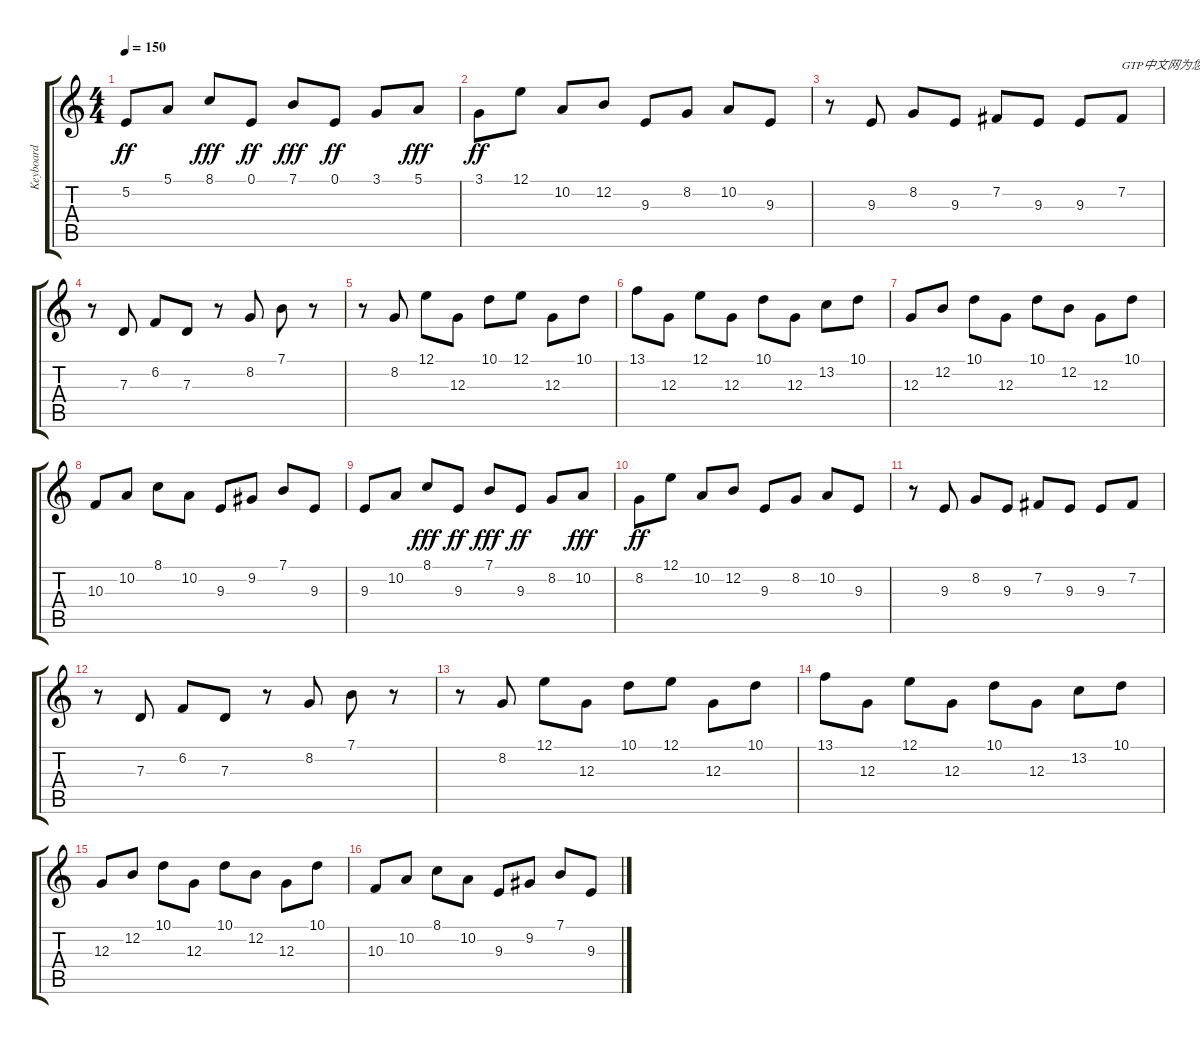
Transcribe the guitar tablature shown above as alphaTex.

\track ("Keyboard" "Keyboard") {instrument fx5brightness}
\staff {score tabs}
\tuning (E4 B3 G3 D3 A2 E2) {hide}
\ts (4 4)
\tempo 150
\clef g2
\ks c
5.2.8{dy ff instrument fx5brightness} 5.1.8 8.1.8{dy fff} 0.1.8{dy ff} 7.1.8{dy fff} 0.1.8{dy ff} 3.1.8 5.1.8{dy fff} |
3.1.8{dy ff} 12.1.8 10.2.8 12.2.8 9.3.8 8.2.8 10.2.8 9.3.8 |
r.8 9.3.8 8.2.8 9.3.8 7.2.8 9.3.8 9.3.8 7.2.8{txt "GTP中文网为您提供优秀的谱子"} |
r.8 7.3.8 6.2.8 7.3.8 r.8 8.2.8 7.1.8 r.8 |
r.8 8.2.8 12.1.8 12.3.8 10.1.8 12.1.8 12.3.8 10.1.8 |
13.1.8 12.3.8 12.1.8 12.3.8 10.1.8 12.3.8 13.2.8 10.1.8 |
12.3.8 12.2.8 10.1.8 12.3.8 10.1.8 12.2.8 12.3.8 10.1.8 |
10.3.8 10.2.8 8.1.8 10.2.8 9.3.8 9.2.8 7.1.8 9.3.8 |
9.3.8 10.2.8 8.1.8{dy fff} 9.3.8{dy ff} 7.1.8{dy fff} 9.3.8{dy ff} 8.2.8 10.2.8{dy fff} |
8.2.8{dy ff} 12.1.8 10.2.8 12.2.8 9.3.8 8.2.8 10.2.8 9.3.8 |
r.8 9.3.8 8.2.8 9.3.8 7.2.8 9.3.8 9.3.8 7.2.8 |
r.8 7.3.8 6.2.8 7.3.8 r.8 8.2.8 7.1.8 r.8 |
r.8 8.2.8 12.1.8 12.3.8 10.1.8 12.1.8 12.3.8 10.1.8 |
13.1.8 12.3.8 12.1.8 12.3.8 10.1.8 12.3.8 13.2.8 10.1.8 |
12.3.8 12.2.8 10.1.8 12.3.8 10.1.8 12.2.8 12.3.8 10.1.8 |
10.3.8 10.2.8 8.1.8 10.2.8 9.3.8 9.2.8 7.1.8 9.3.8
